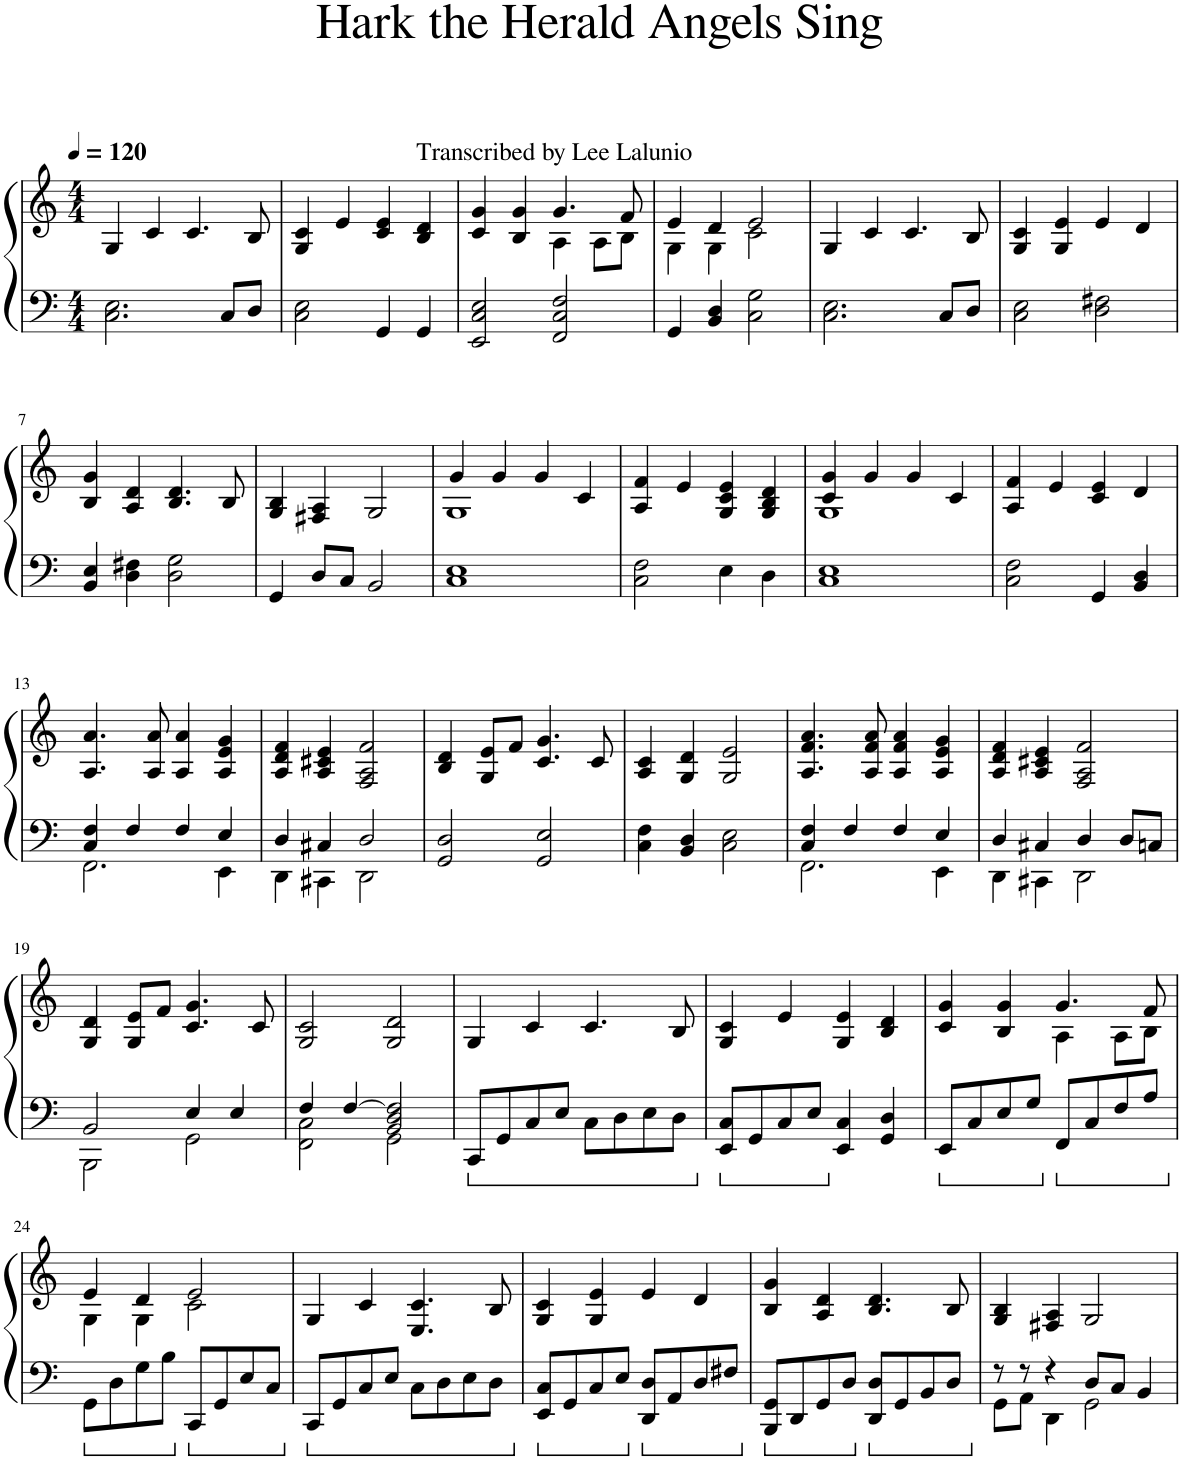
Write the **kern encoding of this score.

**kern	**kern
*part1	*part1
*staff2	*staff1
*I"Piano	*
*I'Pno.	*
*clefF4	*clefG2
*k[]	*k[]
*M4/4	*M4/4
*MM120	*MM120
=1	=1
2.C\ 2.E\	4G/
.	4c/
.	4.c/
8C/L	.
8D/J	8B/
=2	=2
2C\ 2E\	4G/ 4c/
.	4e/
4GG/	4c/ 4e/
!	!LO:TX:a:t=Transcribed by Lee Lalunio
4GG/	4B/ 4d/
=3	=3
*	*^
2EE/ 2C/ 2E/	4c/ 4g/	2ryy
.	4B/ 4g/	.
2FF/ 2C/ 2F/	4.g/	4A\
.	.	8A\L
.	8f/	8B\J
=4	=4	=4
4GG/	4e/	4G\
4BB/ 4D/	4d/	4G\
2C\ 2G\	2e/	2c\
*	*v	*v
=5	=5
2.C\ 2.E\	4G/
.	4c/
.	4.c/
8C/L	.
8D/J	8B/
=6	=6
2C\ 2E\	4G/ 4c/
.	4G/ 4e/
2D\ 2F#X\	4e/
.	4d/
!!LO:LB:g=z
=7	=7
4BB/ 4E/	4B/ 4g/
4D\ 4F#X\	4A/ 4d/
2D\ 2G\	4.B/ 4.d/
.	8B/
=8	=8
4GG/	4G/ 4B/
8D/L	4F#X/ 4A/
8C/J	.
2BB/	2G/
=9	=9
*	*^
1C 1E	4g/	1G
.	4g/	.
.	4g/	.
.	4c/	.
*	*v	*v
=10	=10
2C\ 2F\	4A/ 4f/
.	4e/
4E\	4G/ 4c/ 4e/
4D\	4G/ 4B/ 4d/
=11	=11
*	*^
1C 1E	4c/ 4g/	1G
.	4g/	.
.	4g/	.
.	4c/	.
*	*v	*v
=12	=12
2C\ 2F\	4A/ 4f/
.	4e/
4GG/	4c/ 4e/
4BB/ 4D/	4d/
!!LO:LB:g=z
=13	=13
*^	*
4C/ 4F/	2.FF\	4.A/ 4.a/
4F/	.	.
.	.	8A/ 8a/
4F/	.	4A/ 4a/
4E/	4EE\	4A/ 4e/ 4g/
=14	=14	=14
4D/	4DD\	4A/ 4d/ 4f/
4C#X/	4CC#X\	4A/ 4c#X/ 4e/
2D/	2DD\	2F/ 2A/ 2f/
*v	*v	*
=15	=15
2GG/ 2D/	4B/ 4d/
.	8G/ 8e/L
.	8f/J
2GG/ 2E/	4.c/ 4.g/
.	8c/
=16	=16
4C\ 4F\	4A/ 4c/
4BB/ 4D/	4G/ 4d/
2C\ 2E\	2G/ 2e/
=17	=17
*^	*
4C/ 4F/	2.FF\	4.A/ 4.f/ 4.a/
4F/	.	.
.	.	8A/ 8f/ 8a/
4F/	.	4A/ 4f/ 4a/
4E/	4EE\	4A/ 4e/ 4g/
=18	=18	=18
4D/	4DD\	4A/ 4d/ 4f/
4C#X/	4CC#X\	4A/ 4c#X/ 4e/
4D/	2DD\	2F/ 2A/ 2f/
8D/L	.	.
8Cn/J	.	.
!!LO:LB:g=z
=19	=19	=19
2BB/	2BBB\	4G/ 4d/
.	.	8G/ 8e/L
.	.	8f/J
4E/	2GG\	4.c/ 4.g/
4E/	.	.
.	.	8c/
=20	=20	=20
4F/	2FF\ 2C\	2G/ 2c/
[4F/	.	.
2BB/ 2D/ 2F/]	2GG\	2G/ 2d/
*v	*v	*
=21	=21
8CC/L	4G/
8GG/	.
8C/	4c/
8E/J	.
8C\L	4.c/
8D\	.
8E\	.
8D\J	8B/
=22	=22
8EE/ 8C/L	4G/ 4c/
8GG/	.
8C/	4e/
8E/J	.
4EE/ 4C/	4G/ 4e/
4GG/ 4D/	4B/ 4d/
=23	=23
*	*^
8EE/L	4c/ 4g/	2ryy
8C/	.	.
8E/	4B/ 4g/	.
8G/J	.	.
8FF/L	4.g/	4A\
8C/	.	.
8F/	.	8A\L
8A/J	8f/	8B\J
!!LO:LB:g=z	!!
=24	=24	=24
8GG\L	4e/	4G\
8D\	.	.
8G\	4d/	4G\
8B\J	.	.
8CC/L	2e/	2c\
8GG/	.	.
8E/	.	.
8C/J	.	.
*	*v	*v
=25	=25
8CC/L	4G/
8GG/	.
8C/	4c/
8E/J	.
8C\L	4.E/ 4.c/
8D\	.
8E\	.
8D\J	8B/
=26	=26
8EE/ 8C/L	4G/ 4c/
8GG/	.
8C/	4G/ 4e/
8E/J	.
8DD/ 8D/L	4e/
8AA/	.
8D/	4d/
8F#X/J	.
=27	=27
8BBB/ 8GG/L	4B/ 4g/
8DD/	.
8GG/	4A/ 4d/
8D/J	.
8DD/ 8D/L	4.B/ 4.d/
8GG/	.
8BB/	.
8D/J	8B/
=28	=28
*^	*
8r	8GG\L	4G/ 4B/
8r	8AA\J	.
4r	4DD\	4F#X/ 4A/
8D/L	2GG\	2G/
8C/J	.	.
4BB/	.	.
*v	*v	*
=	=
*-	*-
